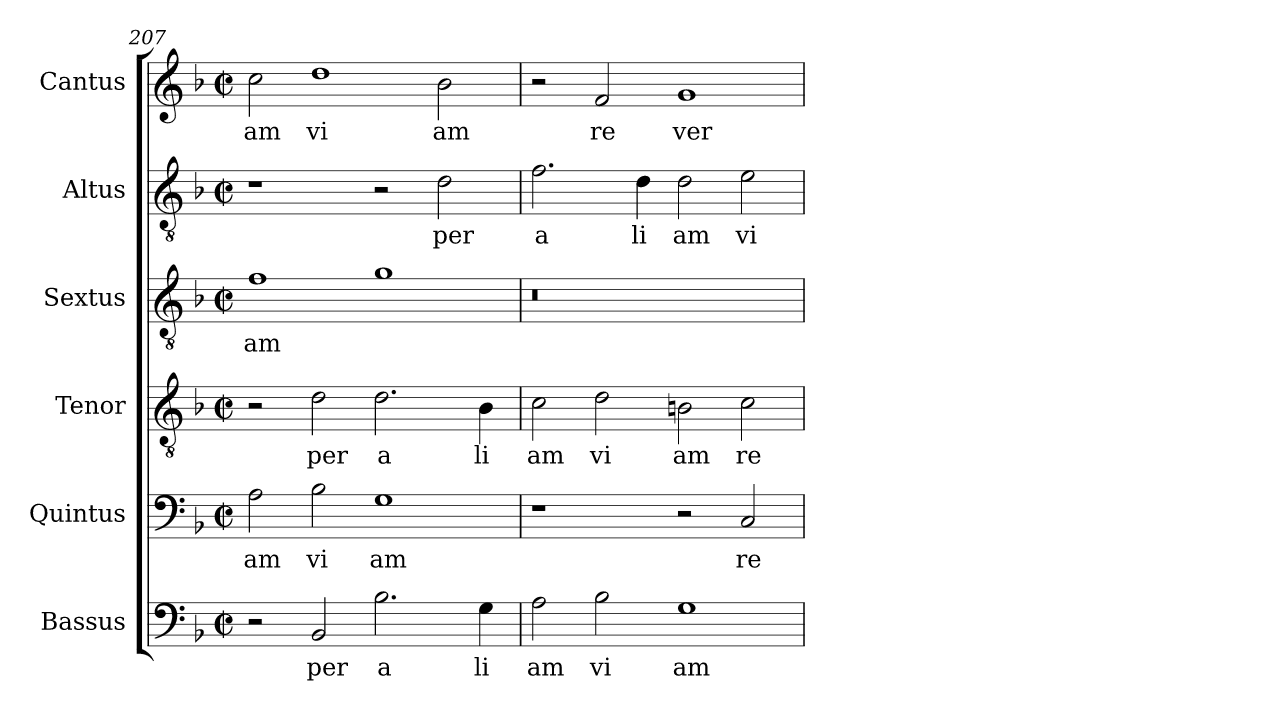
**kern	**text	**kern	**text	**kern	**text	**kern	**text	**kern	**text	**kern	**text
*part6	*part6	*part5	*part5	*part4	*part4	*part3	*part3	*part2	*part2	*part1	*part1
*staff6	*staff6	*staff5	*staff5	*staff4	*staff4	*staff3	*staff3	*staff2	*staff2	*staff1	*staff1
*I"Bassus	*	*I"Quintus	*	*I"Tenor	*	*I"Sextus	*	*I"Altus	*	*I"Cantus	*
*I'Bassus	*	*I'Quintus	*	*I'Tenor	*	*I'Sextus	*	*I'Altus	*	*I'Cantus	*
*clefF4	*	*clefF4	*	*clefGv2	*	*clefGv2	*	*clefGv2	*	*clefG2	*
*k[b-]	*	*k[b-]	*	*k[b-]	*	*k[b-]	*	*k[b-]	*	*k[b-]	*
*F:	*	*F:	*	*F:	*	*F:	*	*F:	*	*F:	*
*M2/2	*	*M2/2	*	*M2/2	*	*M2/2	*	*M2/2	*	*M2/2	*
*met(c|)	*	*met(c|)	*	*met(c|)	*	*met(c|)	*	*met(c|)	*	*met(c|)	*
=207	=207	=207	=207	=207	=207	=207	=207	=207	=207	=207	=207
!	!	!	!LO:LY:b:cj	!	!	!	!LO:LY:b:cj	!	!	!	!LO:LY:b:cj
2r	.	2A\	am	2r	.	1f	-am	1r	.	2cc\	am
!	!LO:LY:b:cj	!	!LO:LY:b:cj	!	!LO:LY:b:cj	!	!	!	!	!	!LO:LY:b:cj
2BB-/	per	2B-\	vi	2d\	per	.	.	.	.	1dd	vi
!	!LO:LY:b:cj	!	!LO:LY:b:cj	!	!LO:LY:b:cj	!	!	!	!	!	!
2.B-\	a	1G	am	2.d\	a	1g	.	2r	.	.	.
!	!	!	!	!	!	!	!	!	!LO:LY:b:cj	!	!LO:LY:b:cj
.	.	.	.	.	.	.	.	2d\	per	2b-\	am
!	!LO:LY:b:cj	!	!	!	!LO:LY:b:cj	!	!	!	!	!	!
4G\	li	.	.	4B-\	li	.	.	.	.	.	.
=208	=208	=208	=208	=208	=208	=208	=208	=208	=208	=208	=208
!	!LO:LY:b:cj	!	!	!	!LO:LY:b:cj	!	!	!	!LO:LY:b:cj	!	!
2A\	am	1r	.	2c\	am	0r	.	2.f\	a	2r	.
!	!LO:LY:b:cj	!	!	!	!LO:LY:b:cj	!	!	!	!	!	!LO:LY:b:cj
2B-\	vi	.	.	2d\	vi	.	.	.	.	2f/	re
!	!	!	!	!	!	!	!	!	!LO:LY:b:cj	!	!
.	.	.	.	.	.	.	.	4d\	li	.	.
!	!LO:LY:b:cj	!	!	!	!LO:LY:b:cj	!	!	!	!LO:LY:b:cj	!	!LO:LY:b:cj
1G	am	2r	.	2Bn\	am	.	.	2d\	am	1g	ver
!	!	!	!LO:LY:b:cj	!	!LO:LY:b:cj	!	!	!	!LO:LY:b:cj	!	!
.	.	2C/	re	2c\	re	.	.	2e\	vi	.	.
=	=	=	=	=	=	=	=	=	=	=	=
*-	*-	*-	*-	*-	*-	*-	*-	*-	*-	*-	*-
